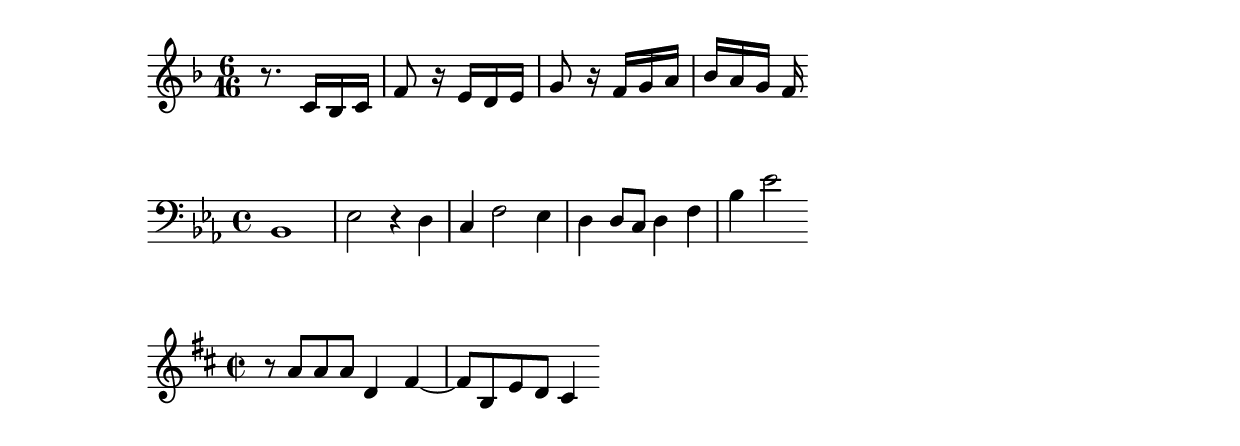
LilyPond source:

\score{
\midi {}
\layout{}

<<
\new Staff 
{
	\relative c' {
	\time 6/16
	\key f \major
	r8. c16 bes c
	f8 r16 e16 d e
	g8 r16 f g a
	bes a g f
	}
}

>>
}


\score{
\midi {}
\layout{}

<<
\new Staff 
{
	\relative c {
	\clef "bass"
	\time 4/4
	\key ees \major
	bes1 ees2 r4 d
	c f2 ees4
	d4 d8 c d4 f
	bes4 ees2 
	}
}

>>
}





\score{
\midi {}
\layout{}

<<
\new Staff 
{
	\relative c'' {
	\clef treble
	\time 2/2
	\key d \major
	r8 a a a 
	d,4 fis ~
	fis8 b, e d cis4
	}
}

>>
}
